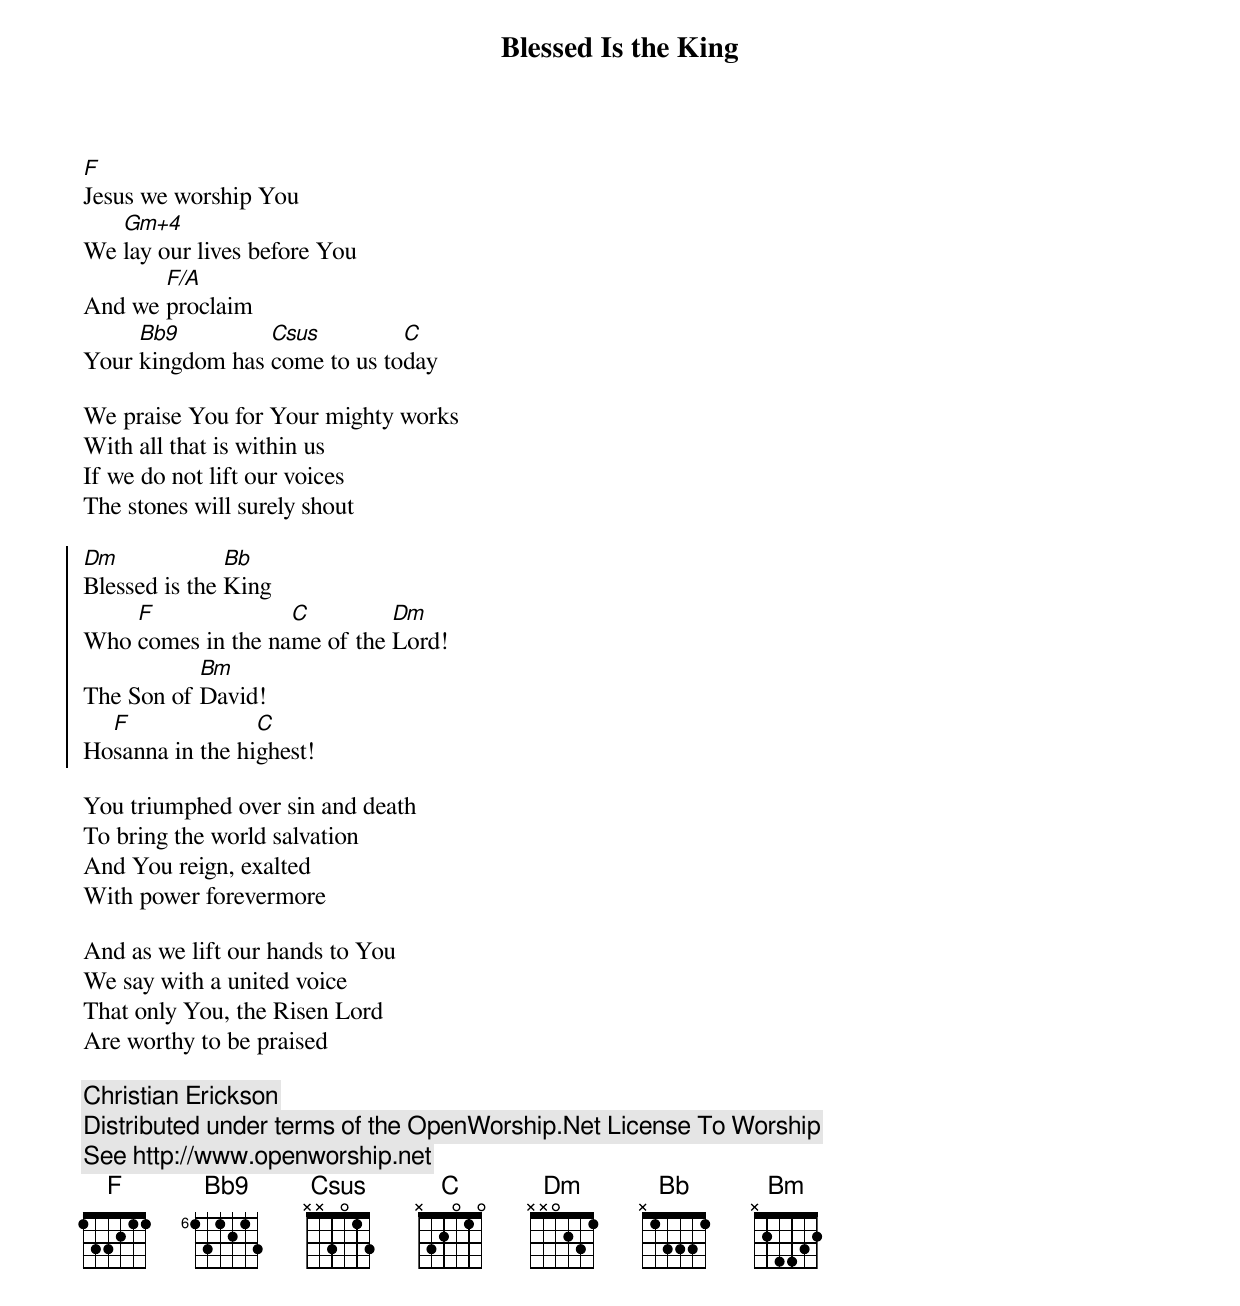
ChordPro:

{t:Blessed Is the King}
{su:The Triumphal Entry Song}
[F]Jesus we worship You
We [Gm+4]lay our lives before You
And we [F/A]proclaim
Your [Bb9]kingdom has [Csus]come to us to[C]day

We praise You for Your mighty works
With all that is within us
If we do not lift our voices
The stones will surely shout

{soc}
[Dm]Blessed is the [Bb]King
Who [F]comes in the na[C]me of the [Dm]Lord!
The Son of [Bm]David!
Ho[F]sanna in the hi[C]ghest!
{eoc}

You triumphed over sin and death
To bring the world salvation
And You reign, exalted
With power forevermore

And as we lift our hands to You
We say with a united voice
That only You, the Risen Lord
Are worthy to be praised

{c:Christian Erickson}
{c:Distributed under terms of the OpenWorship.Net License To Worship }
{c:See http://www.openworship.net }
